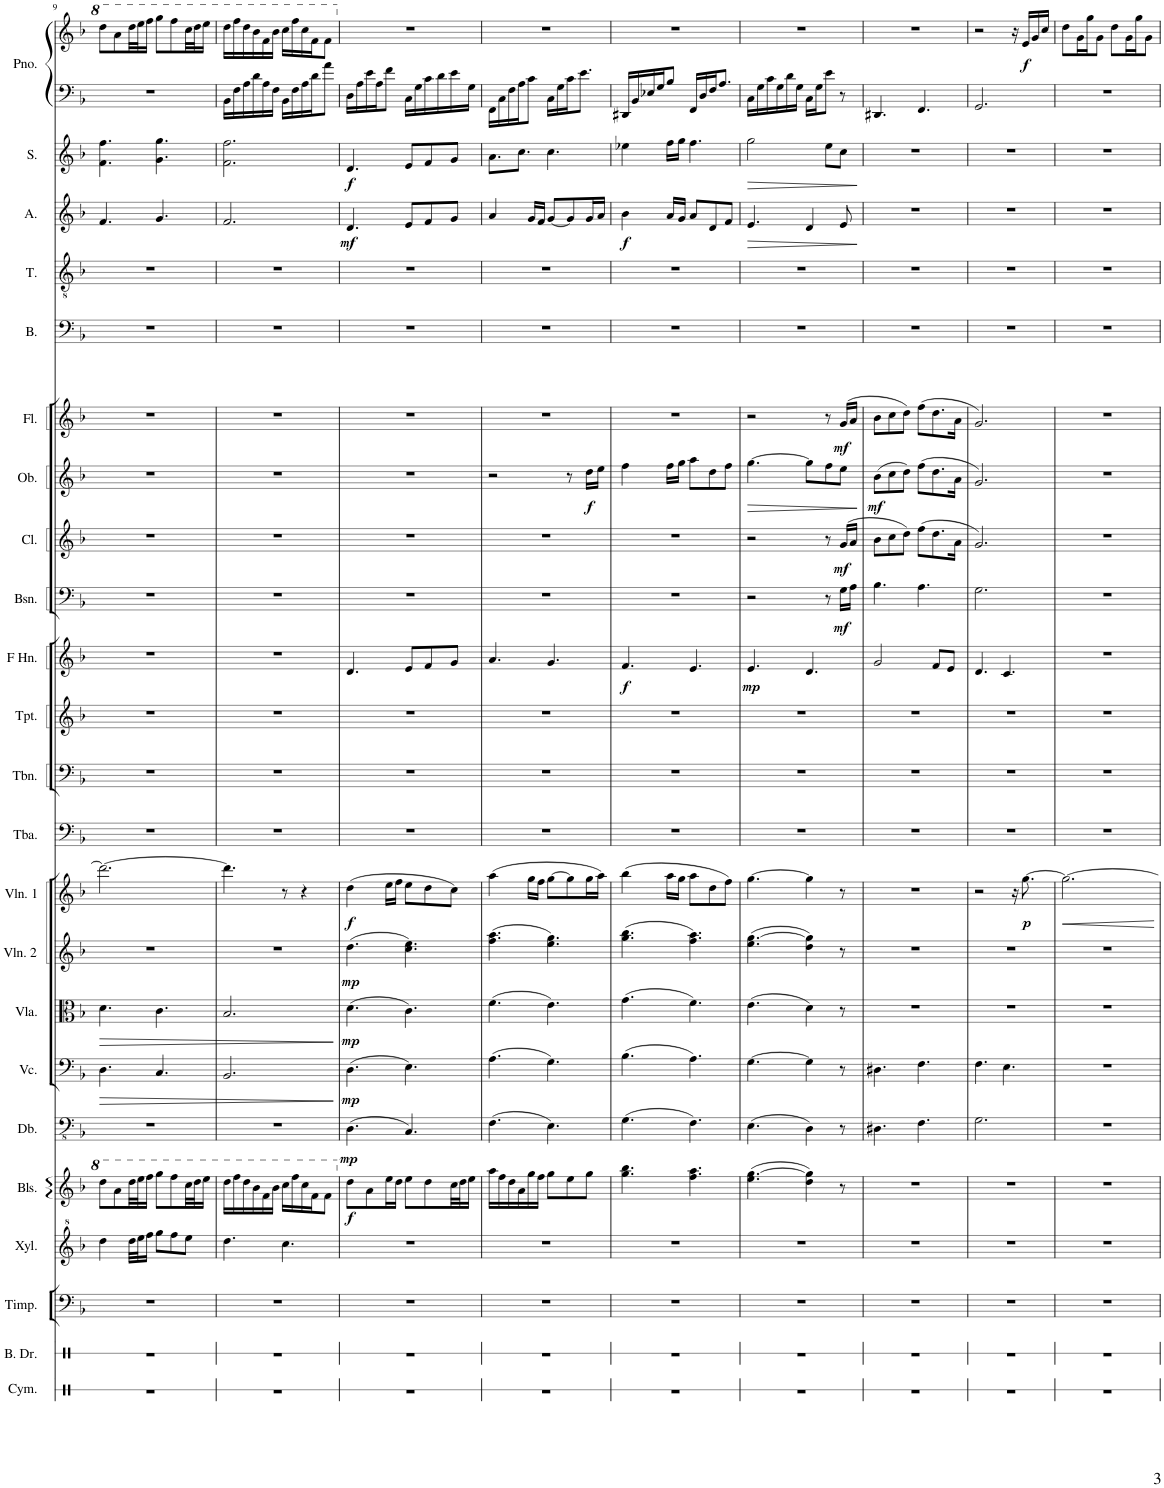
**kern	**kern	**kern	**kern	**kern	**dynam	**kern	**dynam	**kern	**dynam	**kern	**dynam	**kern	**dynam	**kern	**dynam	**kern	**kern	**kern	**kern	**dynam	**kern	**dynam	**kern	**dynam	**kern	**dynam	**kern	**dynam	**kern	**kern	**kern	**dynam	**kern	**dynam	**kern	**kern	**dynam
*part23	*part22	*part21	*part20	*part19	*part19	*part18	*part18	*part17	*part17	*part16	*part16	*part15	*part15	*part14	*part14	*part13	*part12	*part11	*part10	*part10	*part9	*part9	*part8	*part8	*part7	*part7	*part6	*part6	*part5	*part4	*part3	*part3	*part2	*part2	*part1	*part1	*part1
*staff24	*staff23	*staff22	*staff21	*staff20	*staff20	*staff19	*staff19	*staff18	*staff18	*staff17	*staff17	*staff16	*staff16	*staff15	*staff15	*staff14	*staff13	*staff12	*staff11	*staff11	*staff10	*staff10	*staff9	*staff9	*staff8	*staff8	*staff7	*staff7	*staff6	*staff5	*staff4	*staff4	*staff3	*staff3	*staff2	*staff1	*staff1/2
*I"Cymbal	*I"Bass Drum	*I"Timpani	*I"Xylophone	*I"Bells	*	*I"Double Bass	*	*I"Violoncello	*	*I"Viola	*	*I"Violin 2	*	*I"Violin 1	*	*I"Tuba	*I"Trombone	*I"Bb Trumpet	*I"F Horn	*	*I"Bassoon	*	*I"Bb Clarinet	*	*I"Oboe	*	*I"Flute	*	*I"Bass	*I"Tenor	*I"Alto	*	*I"Soprano	*	*I"Piano	*	*
*I'Cym.	*I'B. Dr.	*I'Timp.	*I'Xyl.	*I'Bls.	*	*I'Db.	*	*I'Vc.	*	*I'Vla.	*	*I'Vln. 2	*	*I'Vln. 1	*	*I'Tba.	*I'Tbn.	*I'Tpt.	*I'F Hn.	*	*I'Bsn.	*	*I'Cl.	*	*I'Ob.	*	*I'Fl.	*	*I'B.	*I'T.	*I'A.	*	*I'S.	*	*I'Pno.	*	*
!!LO:PB:g=z
*clefX	*clefX	*clefF4	*clefG^2	*clefG2	*	*clefFv4	*	*clefF4	*	*clefC3	*	*clefG2	*	*clefG2	*	*clefF4	*clefF4	*clefG2	*clefG2	*	*clefF4	*	*clefG2	*	*clefG2	*	*clefG2	*	*clefF4	*clefGv2	*clefG2	*	*clefG2	*	*clefF4	*clefG2	*
*	*	*	*	*	*	*ITrd7c12	*	*	*	*	*	*	*	*	*	*	*	*ITrd1c2	*ITrd4c7	*	*	*	*ITrd1c2	*	*	*	*	*	*	*	*	*	*	*	*	*	*
*k[]	*k[]	*k[b-]	*k[b-]	*k[b-]	*	*k[b-]	*	*k[b-]	*	*k[b-]	*	*k[b-]	*	*k[b-]	*	*k[b-]	*k[b-]	*k[b-]	*k[b-]	*	*k[b-]	*	*k[b-]	*	*k[b-]	*	*k[b-]	*	*k[b-]	*k[b-]	*k[b-]	*	*k[b-]	*	*k[b-]	*k[b-]	*
*M6/8	*M6/8	*M6/8	*M6/8	*M6/8	*	*M6/8	*	*M6/8	*	*M6/8	*	*M6/8	*	*M6/8	*	*M6/8	*M6/8	*M6/8	*M6/8	*	*M6/8	*	*M6/8	*	*M6/8	*	*M6/8	*	*M6/8	*M6/8	*M6/8	*	*M6/8	*	*M6/8	*M6/8	*
=9	=9	=9	=9	=9	=9	=9	=9	=9	=9	=9	=9	=9	=9	=9	=9	=9	=9	=9	=9	=9	=9	=9	=9	=9	=9	=9	=9	=9	=9	=9	=9	=9	=9	=9	=9	=9	=9
!	!	!	!	!	!	!	!	!	!LO:HP:b	!	!LO:HP:b	!	!	!	!	!	!	!	!	!	!	!	!	!	!	!	!	!	!	!	!	!	!	!	!	!	!
2.r	2.r	2.r	4ddd\	8ddd\L	.	2.r	.	4.D\	>	4.d\	>	2.r	.	2.ddd\_	.	2.r	2.r	2.r	2.r	.	2.r	.	2.r	.	2.r	.	2.r	.	2.r	2.r	4.f/	.	4.f\ 4.ff\	.	2.r	8ddd\L	.
.	.	.	.	8aa\	.	.	.	.	.	.	.	.	.	.	.	.	.	.	.	.	.	.	.	.	.	.	.	.	.	.	.	.	.	.	.	8aa\	.
.	.	.	32ddd\LLL	32ddd\LL	.	.	.	.	.	.	.	.	.	.	.	.	.	.	.	.	.	.	.	.	.	.	.	.	.	.	.	.	.	.	.	32ddd\LL	.
.	.	.	32eee\J	32eee\J	.	.	.	.	.	.	.	.	.	.	.	.	.	.	.	.	.	.	.	.	.	.	.	.	.	.	.	.	.	.	.	32eee\J	.
.	.	.	16fff\JJ	16fff\JJ	.	.	.	.	.	.	.	.	.	.	.	.	.	.	.	.	.	.	.	.	.	.	.	.	.	.	.	.	.	.	.	16fff\JJ	.
.	.	.	8ggg\L	8ggg\L	.	.	.	4.C/	.	4.c\	.	.	.	.	.	.	.	.	.	.	.	.	.	.	.	.	.	.	.	.	4.g/	.	4.g\ 4.gg\	.	.	8ggg\L	.
.	.	.	8fff\	8fff\	.	.	.	.	.	.	.	.	.	.	.	.	.	.	.	.	.	.	.	.	.	.	.	.	.	.	.	.	.	.	.	8fff\	.
.	.	.	8eee\J	32ccc\LL	.	.	.	.	.	.	.	.	.	.	.	.	.	.	.	.	.	.	.	.	.	.	.	.	.	.	.	.	.	.	.	32ccc\LL	.
.	.	.	.	32ddd\J	.	.	.	.	.	.	.	.	.	.	.	.	.	.	.	.	.	.	.	.	.	.	.	.	.	.	.	.	.	.	.	32ddd\J	.
.	.	.	.	16eee\JJ	.	.	.	.	.	.	.	.	.	.	.	.	.	.	.	.	.	.	.	.	.	.	.	.	.	.	.	.	.	.	.	16eee\JJ	.
=10	=10	=10	=10	=10	=10	=10	=10	=10	=10	=10	=10	=10	=10	=10	=10	=10	=10	=10	=10	=10	=10	=10	=10	=10	=10	=10	=10	=10	=10	=10	=10	=10	=10	=10	=10	=10	=10
2.r	2.r	2.r	4.ddd\	16ddd\LL	.	2.r	.	2.BB-/	.	2.B-/	.	2.r	.	4.ddd\]	.	2.r	2.r	2.r	2.r	.	2.r	.	2.r	.	2.r	.	2.r	.	2.r	2.r	2.f/	.	2.f\ 2.ff\	.	16BB-\LL	16ddd\LL	.
.	.	.	.	16fff\	.	.	.	.	.	.	.	.	.	.	.	.	.	.	.	.	.	.	.	.	.	.	.	.	.	.	.	.	.	.	16F\	16fff\	.
.	.	.	.	16ddd\	.	.	.	.	.	.	.	.	.	.	.	.	.	.	.	.	.	.	.	.	.	.	.	.	.	.	.	.	.	.	16A\	16ddd\	.
.	.	.	.	16bb-\	.	.	.	.	.	.	.	.	.	.	.	.	.	.	.	.	.	.	.	.	.	.	.	.	.	.	.	.	.	.	16d\	16bb-\	.
.	.	.	.	16ff\	.	.	.	.	.	.	.	.	.	.	.	.	.	.	.	.	.	.	.	.	.	.	.	.	.	.	.	.	.	.	16A\	16ff\	.
.	.	.	.	16bb-\JJ	.	.	.	.	.	.	.	.	.	.	.	.	.	.	.	.	.	.	.	.	.	.	.	.	.	.	.	.	.	.	16F\JJ	16bb-\JJ	.
.	.	.	4.ccc\	16ccc\LL	.	.	.	.	.	.	.	.	.	8r	.	.	.	.	.	.	.	.	.	.	.	.	.	.	.	.	.	.	.	.	16BB-\LL	16ccc\LL	.
.	.	.	.	16fff\	.	.	.	.	.	.	.	.	.	.	.	.	.	.	.	.	.	.	.	.	.	.	.	.	.	.	.	.	.	.	16F\	16fff\	.
.	.	.	.	16ccc\	.	.	.	.	.	.	.	.	.	4r	.	.	.	.	.	.	.	.	.	.	.	.	.	.	.	.	.	.	.	.	16A\	16ccc\	.
.	.	.	.	16ff\J	.	.	.	.	.	.	.	.	.	.	.	.	.	.	.	.	.	.	.	.	.	.	.	.	.	.	.	.	.	.	16d\J	16ff\J	.
.	.	.	.	8ff\J	.	.	.	.	.	.	.	.	.	.	.	.	.	.	.	.	.	.	.	.	.	.	.	.	.	.	.	.	.	.	8a\J	8ff\J	.
.	.	.	.	.	.	.	.	.	]	.	]	.	.	.	.	.	.	.	.	.	.	.	.	.	.	.	.	.	.	.	.	.	.	.	.	.	.
=11	=11	=11	=11	=11	=11	=11	=11	=11	=11	=11	=11	=11	=11	=11	=11	=11	=11	=11	=11	=11	=11	=11	=11	=11	=11	=11	=11	=11	=11	=11	=11	=11	=11	=11	=11	=11	=11
!	!	!	!	!	!LO:DY:b	!	!LO:DY:b	!	!LO:DY:b	!	!LO:DY:b	!	!LO:DY:b	!	!LO:DY:b	!	!	!	!	!	!	!	!	!	!	!	!	!	!	!	!	!LO:DY:b	!	!LO:DY:b	!	!	!
2.r	2.r	2.r	2.r	8dd\L	f	(4.DD\	mp	(4.D\	mp	(4.d\	mp	(4.dd\	mp	(4dd\	f	2.r	2.r	2.r	4.d/	.	2.r	.	2.r	.	2.r	.	2.r	.	2.r	2.r	4.d/	mf	4.d/	f	16D\LL	2.r	.
.	.	.	.	.	.	.	.	.	.	.	.	.	.	.	.	.	.	.	.	.	.	.	.	.	.	.	.	.	.	.	.	.	.	.	16A\	.	.
.	.	.	.	8a\	.	.	.	.	.	.	.	.	.	.	.	.	.	.	.	.	.	.	.	.	.	.	.	.	.	.	.	.	.	.	16e\	.	.
.	.	.	.	.	.	.	.	.	.	.	.	.	.	.	.	.	.	.	.	.	.	.	.	.	.	.	.	.	.	.	.	.	.	.	16A\J	.	.
.	.	.	.	16ee\L	.	.	.	.	.	.	.	.	.	16ee\LL	.	.	.	.	.	.	.	.	.	.	.	.	.	.	.	.	.	.	.	.	8f\J	.	.
.	.	.	.	16dd\JJ	.	.	.	.	.	.	.	.	.	16ff\JJ	.	.	.	.	.	.	.	.	.	.	.	.	.	.	.	.	.	.	.	.	.	.	.
.	.	.	.	8ee\L	.	4.CC/)	.	4.E\)	.	4.c\)	.	4.cc\ 4.ee\)	.	8ee\L	.	.	.	.	8e/L	.	.	.	.	.	.	.	.	.	.	.	8e/L	.	8e/L	.	16C\LL	.	.
.	.	.	.	.	.	.	.	.	.	.	.	.	.	.	.	.	.	.	.	.	.	.	.	.	.	.	.	.	.	.	.	.	.	.	16G\	.	.
.	.	.	.	8dd\	.	.	.	.	.	.	.	.	.	8dd\	.	.	.	.	8f/	.	.	.	.	.	.	.	.	.	.	.	8f/	.	8f/	.	16c\	.	.
.	.	.	.	.	.	.	.	.	.	.	.	.	.	.	.	.	.	.	.	.	.	.	.	.	.	.	.	.	.	.	.	.	.	.	16d\	.	.
.	.	.	.	32cc\LL	.	.	.	.	.	.	.	.	.	8cc\J)	.	.	.	.	8g/J	.	.	.	.	.	.	.	.	.	.	.	8g/J	.	8g/J	.	16e\	.	.
.	.	.	.	32dd\J	.	.	.	.	.	.	.	.	.	.	.	.	.	.	.	.	.	.	.	.	.	.	.	.	.	.	.	.	.	.	.	.	.
.	.	.	.	16ee\JJ	.	.	.	.	.	.	.	.	.	.	.	.	.	.	.	.	.	.	.	.	.	.	.	.	.	.	.	.	.	.	16G\JJ	.	.
=12	=12	=12	=12	=12	=12	=12	=12	=12	=12	=12	=12	=12	=12	=12	=12	=12	=12	=12	=12	=12	=12	=12	=12	=12	=12	=12	=12	=12	=12	=12	=12	=12	=12	=12	=12	=12	=12
2.r	2.r	2.r	2.r	16aa\LL	.	(4.FF\	.	(4.A\	.	(4.f\	.	(4.ff\ 4.aa\	.	(4aa\	.	2.r	2.r	2.r	4.a/	.	2.r	.	2.r	.	2r	.	2.r	.	2.r	2.r	4a/	.	8.a\L	.	16FF\LL	2.r	.
.	.	.	.	16ff\	.	.	.	.	.	.	.	.	.	.	.	.	.	.	.	.	.	.	.	.	.	.	.	.	.	.	.	.	.	.	16C\	.	.
.	.	.	.	16dd\	.	.	.	.	.	.	.	.	.	.	.	.	.	.	.	.	.	.	.	.	.	.	.	.	.	.	.	.	.	.	16F\	.	.
.	.	.	.	16a\	.	.	.	.	.	.	.	.	.	.	.	.	.	.	.	.	.	.	.	.	.	.	.	.	.	.	.	.	8.cc\J	.	16A\J	.	.
.	.	.	.	16gg\	.	.	.	.	.	.	.	.	.	16gg\LL	.	.	.	.	.	.	.	.	.	.	.	.	.	.	.	.	16g/LL	.	.	.	8c\J	.	.
.	.	.	.	16ff\JJ	.	.	.	.	.	.	.	.	.	16ff\JJ	.	.	.	.	.	.	.	.	.	.	.	.	.	.	.	.	16f/JJ	.	.	.	.	.	.
.	.	.	.	8gg\L	.	4.EE\)	.	4.G\)	.	4.e\)	.	4.ee\ 4.gg\)	.	[8gg\L	.	.	.	.	4.g/	.	.	.	.	.	.	.	.	.	.	.	[8g/L	.	4.cc\	.	16C\LL	.	.
.	.	.	.	.	.	.	.	.	.	.	.	.	.	.	.	.	.	.	.	.	.	.	.	.	.	.	.	.	.	.	.	.	.	.	16G\	.	.
.	.	.	.	8ee\	.	.	.	.	.	.	.	.	.	8gg\]	.	.	.	.	.	.	.	.	.	.	8r	.	.	.	.	.	8g/]	.	.	.	16c\J	.	.
.	.	.	.	.	.	.	.	.	.	.	.	.	.	.	.	.	.	.	.	.	.	.	.	.	.	.	.	.	.	.	.	.	.	.	8.e\J	.	.
!	!	!	!	!	!	!	!	!	!	!	!	!	!	!	!	!	!	!	!	!	!	!	!	!	!	!LO:DY:b	!	!	!	!	!	!	!	!	!	!	!
.	.	.	.	8gg\J	.	.	.	.	.	.	.	.	.	16gg\L	.	.	.	.	.	.	.	.	.	.	16dd\LL	f	.	.	.	.	16g/L	.	.	.	.	.	.
.	.	.	.	.	.	.	.	.	.	.	.	.	.	16aa\JJ)	.	.	.	.	.	.	.	.	.	.	16ee\JJ	.	.	.	.	.	16a/JJ	.	.	.	.	.	.
=13	=13	=13	=13	=13	=13	=13	=13	=13	=13	=13	=13	=13	=13	=13	=13	=13	=13	=13	=13	=13	=13	=13	=13	=13	=13	=13	=13	=13	=13	=13	=13	=13	=13	=13	=13	=13	=13
!	!	!	!	!	!	!	!	!	!	!	!	!	!	!	!	!	!	!	!	!LO:DY:b	!	!	!	!	!	!	!	!	!	!	!	!LO:DY:b	!	!	!	!	!
2.r	2.r	2.r	2.r	4.gg\ 4.bb-\	.	(4.GG\	.	(4.B-\	.	(4.g\	.	(4.gg\ 4.bb-\	.	(4bb-\	.	2.r	2.r	2.r	4.f/	f	2.r	.	2.r	.	4ff\	.	2.r	.	2.r	2.r	4b-\	f	4ee-X\	.	16DD#X/LL	2.r	.
.	.	.	.	.	.	.	.	.	.	.	.	.	.	.	.	.	.	.	.	.	.	.	.	.	.	.	.	.	.	.	.	.	.	.	16BB-/	.	.
.	.	.	.	.	.	.	.	.	.	.	.	.	.	.	.	.	.	.	.	.	.	.	.	.	.	.	.	.	.	.	.	.	.	.	16E-X/	.	.
.	.	.	.	.	.	.	.	.	.	.	.	.	.	.	.	.	.	.	.	.	.	.	.	.	.	.	.	.	.	.	.	.	.	.	16G/J	.	.
.	.	.	.	.	.	.	.	.	.	.	.	.	.	16aa\LL	.	.	.	.	.	.	.	.	.	.	16ff\LL	.	.	.	.	.	16a/LL	.	16ff\LL	.	8B-/J	.	.
.	.	.	.	.	.	.	.	.	.	.	.	.	.	16gg\JJ	.	.	.	.	.	.	.	.	.	.	16gg\JJ	.	.	.	.	.	16g/JJ	.	16gg\JJ	.	.	.	.
.	.	.	.	4.ff\ 4.aa\	.	4.FF\)	.	4.A\)	.	4.f\)	.	4.ff\ 4.aa\)	.	8aa\L	.	.	.	.	4.e/	.	.	.	.	.	8aa\L	.	.	.	.	.	8a/L	.	4.ff\	.	16FF/LL	.	.
.	.	.	.	.	.	.	.	.	.	.	.	.	.	.	.	.	.	.	.	.	.	.	.	.	.	.	.	.	.	.	.	.	.	.	16D/	.	.
.	.	.	.	.	.	.	.	.	.	.	.	.	.	8dd\	.	.	.	.	.	.	.	.	.	.	8dd\	.	.	.	.	.	8d/	.	.	.	16F/J	.	.
.	.	.	.	.	.	.	.	.	.	.	.	.	.	.	.	.	.	.	.	.	.	.	.	.	.	.	.	.	.	.	.	.	.	.	8.A/J	.	.
.	.	.	.	.	.	.	.	.	.	.	.	.	.	8ff\J)	.	.	.	.	.	.	.	.	.	.	8ff\J	.	.	.	.	.	8f/J	.	.	.	.	.	.
=14	=14	=14	=14	=14	=14	=14	=14	=14	=14	=14	=14	=14	=14	=14	=14	=14	=14	=14	=14	=14	=14	=14	=14	=14	=14	=14	=14	=14	=14	=14	=14	=14	=14	=14	=14	=14	=14
!	!	!	!	!	!	!	!	!	!	!	!	!	!	!	!	!	!	!	!	!LO:DY:b	!	!	!	!	!	!LO:HP:b	!	!	!	!	!	!LO:HP:b	!	!LO:HP:b	!	!	!
2.r	2.r	2.r	2.r	(4.ee\ [4.gg\	.	(4.EE\	.	[4.G\	.	(4.e\	.	(4.ee\ [4.gg\	.	[4.gg\	.	2.r	2.r	2.r	4.e/	mp	2r	.	2r	.	[4.gg\	>	2r	.	2.r	2.r	4.e/	>	2gg\	>	16C\LL	2.r	.
.	.	.	.	.	.	.	.	.	.	.	.	.	.	.	.	.	.	.	.	.	.	.	.	.	.	.	.	.	.	.	.	.	.	.	16G\	.	.
.	.	.	.	.	.	.	.	.	.	.	.	.	.	.	.	.	.	.	.	.	.	.	.	.	.	.	.	.	.	.	.	.	.	.	16c\	.	.
.	.	.	.	.	.	.	.	.	.	.	.	.	.	.	.	.	.	.	.	.	.	.	.	.	.	.	.	.	.	.	.	.	.	.	16G\	.	.
.	.	.	.	.	.	.	.	.	.	.	.	.	.	.	.	.	.	.	.	.	.	.	.	.	.	.	.	.	.	.	.	.	.	.	16d\	.	.
.	.	.	.	.	.	.	.	.	.	.	.	.	.	.	.	.	.	.	.	.	.	.	.	.	.	.	.	.	.	.	.	.	.	.	16G\JJ	.	.
.	.	.	.	4dd\ 4gg\])	.	4DD\)	.	4G\]	.	4d\)	.	4dd\ 4gg\])	.	4gg\]	.	.	.	.	4.d/	.	.	.	.	.	8gg\L]	.	.	.	.	.	4d/	.	.	.	16C\LL	.	.
.	.	.	.	.	.	.	.	.	.	.	.	.	.	.	.	.	.	.	.	.	.	.	.	.	.	.	.	.	.	.	.	.	.	.	16G\J	.	.
.	.	.	.	.	.	.	.	.	.	.	.	.	.	.	.	.	.	.	.	.	8r	.	8r	.	8ff\	.	8r	.	.	.	.	.	8ee\L	.	8e\J	.	.
!	!	!	!	!	!	!	!	!	!	!	!	!	!	!	!	!	!	!	!	!	!	!LO:DY:b	!	!LO:DY:b	!	!	!	!LO:DY:b	!	!	!	!	!	!	!	!	!
.	.	.	.	8r	.	8r	.	8r	.	8r	.	8r	.	8r	.	.	.	.	.	.	16G\LL	mf	(16g/LL	mf	8ee\J	.	(16g/LL	mf	.	.	8e/	.	8cc\J	.	8r	.	.
.	.	.	.	.	.	.	.	.	.	.	.	.	.	.	.	.	.	.	.	.	16A\JJ	.	16a/JJ	.	.	.	16a/JJ	.	.	.	.	.	.	.	.	.	.
.	.	.	.	.	.	.	.	.	.	.	.	.	.	.	.	.	.	.	.	.	.	.	.	.	.	]	.	.	.	.	.	]	.	]	.	.	.
=15	=15	=15	=15	=15	=15	=15	=15	=15	=15	=15	=15	=15	=15	=15	=15	=15	=15	=15	=15	=15	=15	=15	=15	=15	=15	=15	=15	=15	=15	=15	=15	=15	=15	=15	=15	=15	=15
!	!	!	!	!	!	!	!	!	!	!	!	!	!	!	!	!	!	!	!	!	!	!	!	!	!	!LO:DY:b	!	!	!	!	!	!	!	!	!	!	!
2.r	2.r	2.r	2.r	2.r	.	4.DD#X\	.	4.D#X\	.	2.r	.	2.r	.	2.r	.	2.r	2.r	2.r	2g/	.	4.B-\	.	8b-\L	.	(8b-\L	mf	8b-\L	.	2.r	2.r	2.r	.	2.r	.	4.DD#X/	2.r	.
.	.	.	.	.	.	.	.	.	.	.	.	.	.	.	.	.	.	.	.	.	.	.	8cc\	.	8cc\	.	8cc\	.	.	.	.	.	.	.	.	.	.
.	.	.	.	.	.	.	.	.	.	.	.	.	.	.	.	.	.	.	.	.	.	.	8dd\J)	.	8dd\J)	.	8dd\J)	.	.	.	.	.	.	.	.	.	.
.	.	.	.	.	.	4.FF\	.	4.F\	.	.	.	.	.	.	.	.	.	.	.	.	4.A\	.	(8ff\L	.	(8ff\L	.	(8ff\L	.	.	.	.	.	.	.	4.FF/	.	.
.	.	.	.	.	.	.	.	.	.	.	.	.	.	.	.	.	.	.	8f/L	.	.	.	8.dd\	.	8.dd\	.	8.dd\	.	.	.	.	.	.	.	.	.	.
.	.	.	.	.	.	.	.	.	.	.	.	.	.	.	.	.	.	.	8e/J	.	.	.	.	.	.	.	.	.	.	.	.	.	.	.	.	.	.
.	.	.	.	.	.	.	.	.	.	.	.	.	.	.	.	.	.	.	.	.	.	.	16a\Jk	.	16a\Jk	.	16a\Jk	.	.	.	.	.	.	.	.	.	.
=16	=16	=16	=16	=16	=16	=16	=16	=16	=16	=16	=16	=16	=16	=16	=16	=16	=16	=16	=16	=16	=16	=16	=16	=16	=16	=16	=16	=16	=16	=16	=16	=16	=16	=16	=16	=16	=16
2.r	2.r	2.r	2.r	2.r	.	2.GG\	.	4.F\	.	2.r	.	2.r	.	2r	.	2.r	2.r	2.r	4.d/	.	2.G\	.	2.g/)	.	2.g/)	.	2.g/)	.	2.r	2.r	2.r	.	2.r	.	2.GG/	2r	.
.	.	.	.	.	.	.	.	4.E\	.	.	.	.	.	.	.	.	.	.	4.c/	.	.	.	.	.	.	.	.	.	.	.	.	.	.	.	.	.	.
.	.	.	.	.	.	.	.	.	.	.	.	.	.	16r	.	.	.	.	.	.	.	.	.	.	.	.	.	.	.	.	.	.	.	.	.	16r	.
!	!	!	!	!	!	!	!	!	!	!	!	!	!	!	!LO:DY:b	!	!	!	!	!	!	!	!	!	!	!	!	!	!	!	!	!	!	!	!	!	!LO:DY:b
.	.	.	.	.	.	.	.	.	.	.	.	.	.	[8.gg\	p	.	.	.	.	.	.	.	.	.	.	.	.	.	.	.	.	.	.	.	.	16e/LL	f
.	.	.	.	.	.	.	.	.	.	.	.	.	.	.	.	.	.	.	.	.	.	.	.	.	.	.	.	.	.	.	.	.	.	.	.	16g/	.
.	.	.	.	.	.	.	.	.	.	.	.	.	.	.	.	.	.	.	.	.	.	.	.	.	.	.	.	.	.	.	.	.	.	.	.	16cc/JJ	.
=17	=17	=17	=17	=17	=17	=17	=17	=17	=17	=17	=17	=17	=17	=17	=17	=17	=17	=17	=17	=17	=17	=17	=17	=17	=17	=17	=17	=17	=17	=17	=17	=17	=17	=17	=17	=17	=17
!	!	!	!	!	!	!	!	!	!	!	!	!	!	!	!LO:HP:b	!	!	!	!	!	!	!	!	!	!	!	!	!	!	!	!	!	!	!	!	!	!
2.r	2.r	2.r	2.r	2.r	.	2.r	.	2.r	.	2.r	.	2.r	.	2.gg\_	<	2.r	2.r	2.r	2.r	.	2.r	.	2.r	.	2.r	.	2.r	.	2.r	2.r	2.r	.	2.r	.	2.r	8dd\L	.
.	.	.	.	.	.	.	.	.	.	.	.	.	.	.	.	.	.	.	.	.	.	.	.	.	.	.	.	.	.	.	.	.	.	.	.	16g\L	.
.	.	.	.	.	.	.	.	.	.	.	.	.	.	.	.	.	.	.	.	.	.	.	.	.	.	.	.	.	.	.	.	.	.	.	.	16gg\J	.
.	.	.	.	.	.	.	.	.	.	.	.	.	.	.	.	.	.	.	.	.	.	.	.	.	.	.	.	.	.	.	.	.	.	.	.	8g\J	.
.	.	.	.	.	.	.	.	.	.	.	.	.	.	.	.	.	.	.	.	.	.	.	.	.	.	.	.	.	.	.	.	.	.	.	.	8dd\L	.
.	.	.	.	.	.	.	.	.	.	.	.	.	.	.	.	.	.	.	.	.	.	.	.	.	.	.	.	.	.	.	.	.	.	.	.	16g\L	.
.	.	.	.	.	.	.	.	.	.	.	.	.	.	.	.	.	.	.	.	.	.	.	.	.	.	.	.	.	.	.	.	.	.	.	.	16gg\J	.
.	.	.	.	.	.	.	.	.	.	.	.	.	.	.	.	.	.	.	.	.	.	.	.	.	.	.	.	.	.	.	.	.	.	.	.	8g\J	.
.	.	.	.	.	.	.	.	.	.	.	.	.	.	.	[	.	.	.	.	.	.	.	.	.	.	.	.	.	.	.	.	.	.	.	.	.	.
=	=	=	=	=	=	=	=	=	=	=	=	=	=	=	=	=	=	=	=	=	=	=	=	=	=	=	=	=	=	=	=	=	=	=	=	=	=
*-	*-	*-	*-	*-	*-	*-	*-	*-	*-	*-	*-	*-	*-	*-	*-	*-	*-	*-	*-	*-	*-	*-	*-	*-	*-	*-	*-	*-	*-	*-	*-	*-	*-	*-	*-	*-	*-
